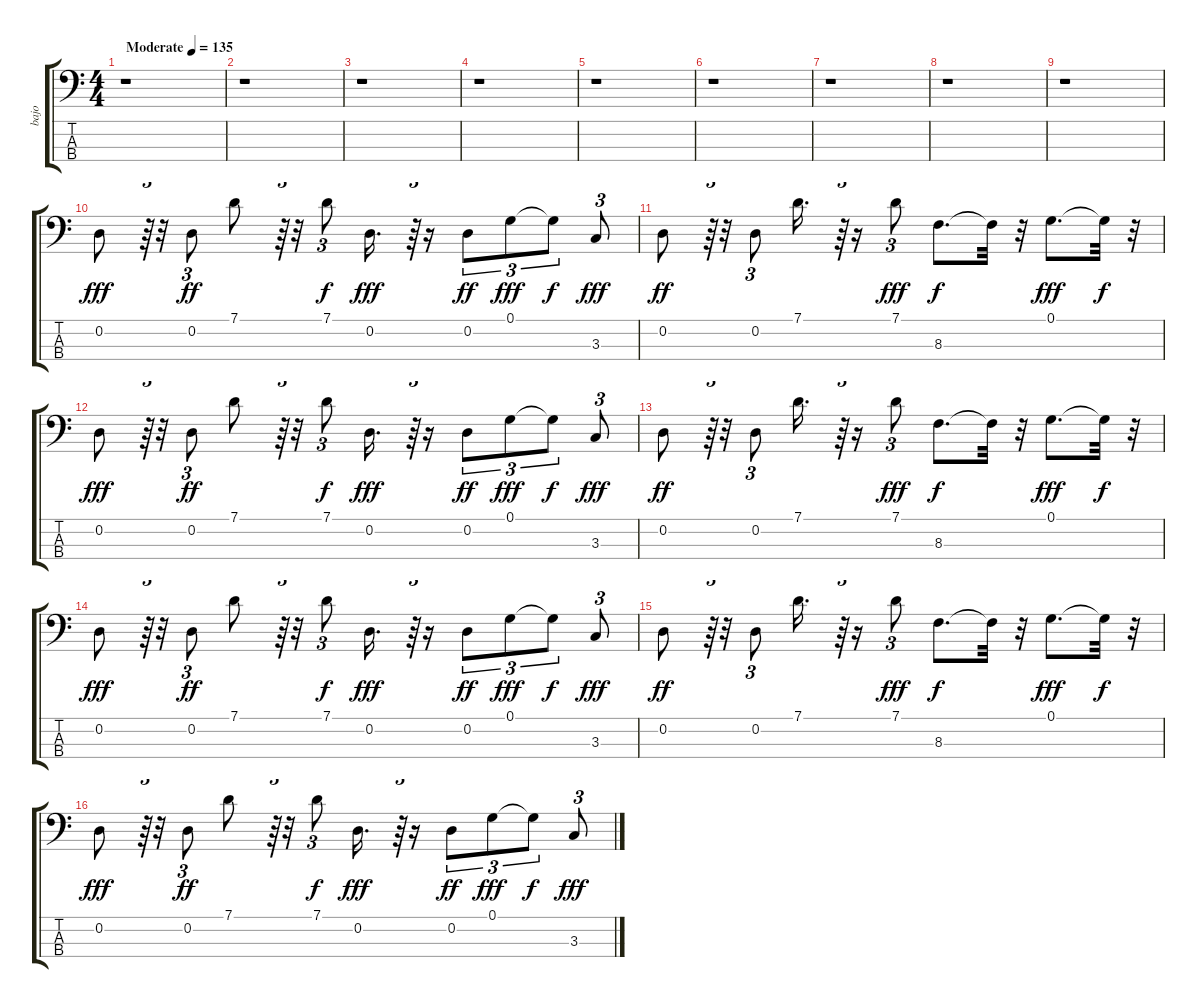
\track ("bajo" "bajo") {instrument electricbassfinger}
\staff {score tabs}
\tuning (G2 D2 A1 E1) {hide}
\ts (4 4)
\tempo (135 "Moderate")
\clef f4
\ks c
r.1{dy fff instrument electricbassfinger} |
r.1 |
r.1 |
r.1 |
r.1 |
r.1 |
r.1 |
r.1 |
r.1 |
0.2.8 r.64{tu (3 2)} r.32 0.2.8{tu (3 2) dy ff} 7.1.8 r.64{tu (3 2)} r.32 7.1.8{tu (3 2) dy f} 0.2.16{d dy fff} r.64{tu (3 2)} r.16 0.2.8{tu (3 2) dy ff} 0.1.8{tu (3 2) dy fff} 0.1{t}.8{tu (3 2) dy f} 3.3.8{tu (3 2) dy fff} |
0.2.8{dy ff} r.64{tu (3 2)} r.32 0.2.8{tu (3 2)} 7.1.16{d} r.64{tu (3 2)} r.16 7.1.8{tu (3 2) dy fff} 8.3.8{d dy f} 8.3{t}.32 r.32 0.1.8{d dy fff} 0.1{t}.32{dy f} r.32 |
0.2.8{dy fff} r.64{tu (3 2)} r.32 0.2.8{tu (3 2) dy ff} 7.1.8 r.64{tu (3 2)} r.32 7.1.8{tu (3 2) dy f} 0.2.16{d dy fff} r.64{tu (3 2)} r.16 0.2.8{tu (3 2) dy ff} 0.1.8{tu (3 2) dy fff} 0.1{t}.8{tu (3 2) dy f} 3.3.8{tu (3 2) dy fff} |
0.2.8{dy ff} r.64{tu (3 2)} r.32 0.2.8{tu (3 2)} 7.1.16{d} r.64{tu (3 2)} r.16 7.1.8{tu (3 2) dy fff} 8.3.8{d dy f} 8.3{t}.32 r.32 0.1.8{d dy fff} 0.1{t}.32{dy f} r.32 |
0.2.8{dy fff} r.64{tu (3 2)} r.32 0.2.8{tu (3 2) dy ff} 7.1.8 r.64{tu (3 2)} r.32 7.1.8{tu (3 2) dy f} 0.2.16{d dy fff} r.64{tu (3 2)} r.16 0.2.8{tu (3 2) dy ff} 0.1.8{tu (3 2) dy fff} 0.1{t}.8{tu (3 2) dy f} 3.3.8{tu (3 2) dy fff} |
0.2.8{dy ff} r.64{tu (3 2)} r.32 0.2.8{tu (3 2)} 7.1.16{d} r.64{tu (3 2)} r.16 7.1.8{tu (3 2) dy fff} 8.3.8{d dy f} 8.3{t}.32 r.32 0.1.8{d dy fff} 0.1{t}.32{dy f} r.32 |
0.2.8{dy fff} r.64{tu (3 2)} r.32 0.2.8{tu (3 2) dy ff} 7.1.8 r.64{tu (3 2)} r.32 7.1.8{tu (3 2) dy f} 0.2.16{d dy fff} r.64{tu (3 2)} r.16 0.2.8{tu (3 2) dy ff} 0.1.8{tu (3 2) dy fff} 0.1{t}.8{tu (3 2) dy f} 3.3.8{tu (3 2) dy fff}
